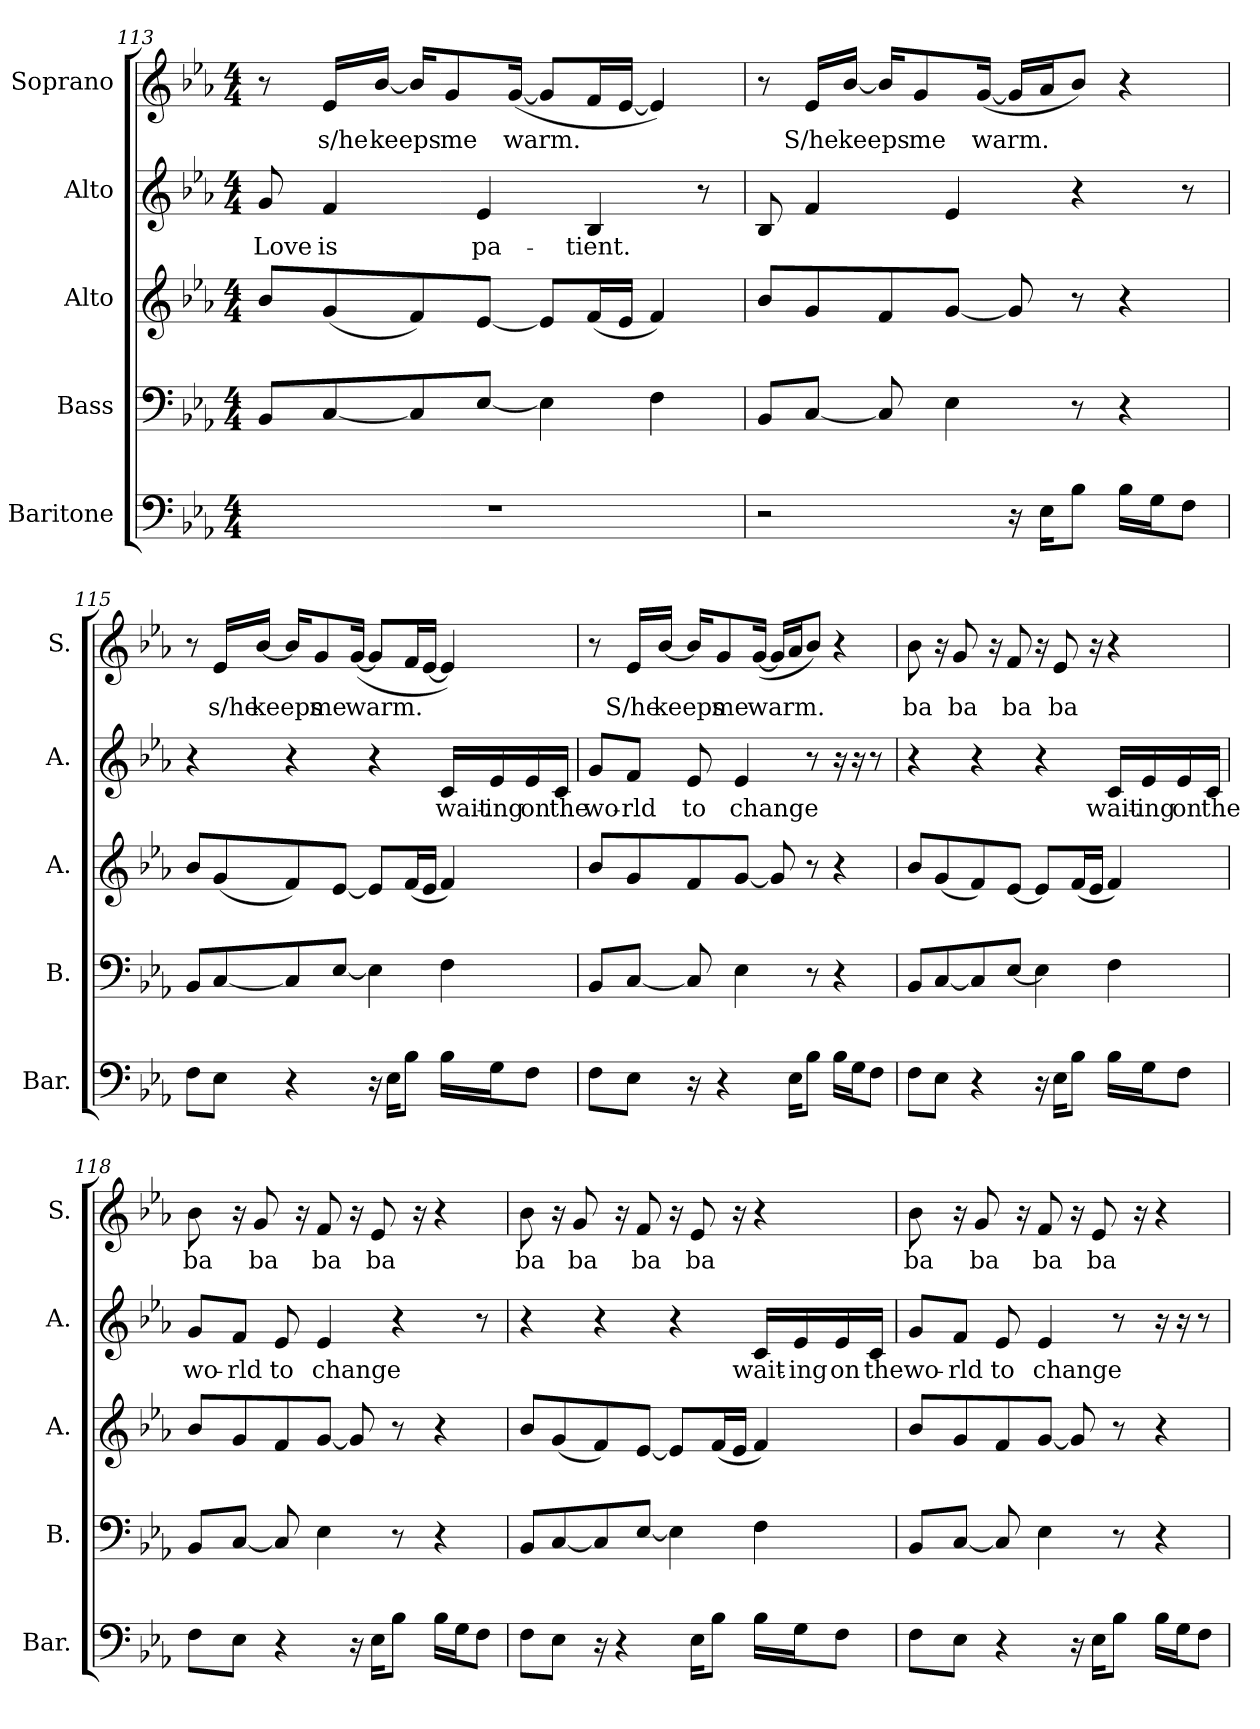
**kern	**kern	**kern	**kern	**text	**kern	**text
*part5	*part4	*part3	*part2	*part2	*part1	*part1
*staff5	*staff4	*staff3	*staff2	*staff2	*staff1	*staff1
*I"Baritone	*I"Bass	*I"Alto	*I"Alto	*	*I"Soprano	*
*I'Bar.	*I'B.	*I'A.	*I'A.	*	*I'S.	*
*clefF4	*clefF4	*clefG2	*clefG2	*	*clefG2	*
*k[b-e-a-]	*k[b-e-a-]	*k[b-e-a-]	*k[b-e-a-]	*	*k[b-e-a-]	*
*M4/4	*M4/4	*M4/4	*M4/4	*	*M4/4	*
=113	=113	=113	=113	=113	=113	=113
1r	8BB-/L	8b-/L	8g/	Love	8r	.
.	[8C/	(8g/	4f/	is	16e-/LL	s/he
.	.	.	.	.	[16b-/JJ	keeps
.	8C/]	8f/)	.	.	16b-/KL]	.
.	.	.	.	.	8g/	me
.	[8E-/J	[8e-/J	4e-/	pa-	.	.
.	.	.	.	.	([16g/Jk	warm.
.	4E-\]	8e-/L]	.	.	8g/L]	.
.	.	(16f/L	4B-/	-tient.	16f/L	.
.	.	16e-/JJ	.	.	[16e-/JJ	.
.	4F\	4f/)	.	.	4e-/])	.
.	.	.	8r	.	.	.
!!LO:LB:g=z
=114	=114	=114	=114	=114	=114	=114
2r	8BB-/L	8b-/L	8B-/	.	8r	.
.	[8C/J	8g/	4f/	.	16e-/LL	S/he
.	.	.	.	.	[16b-/JJ	keeps
.	8C/]	8f/	.	.	16b-/KL]	.
.	.	.	.	.	8g/	me
.	4E-\	[8g/J	4e-/	.	.	.
.	.	.	.	.	([16g/Jk	warm.
16r	.	8g/]	.	.	16g/LL]	.
16E-\KL	.	.	.	.	16a-/J	.
8B-\J	8r	8r	4r	.	8b-/J)	.
16B-\LL	4r	4r	.	.	4r	.
16G\J	.	.	.	.	.	.
8F\J	.	.	8r	.	.	.
=115	=115	=115	=115	=115	=115	=115
8F\L	8BB-/L	8b-/L	4r	.	8r	.
8E-\J	[8C/	(8g/	.	.	16e-/LL	s/he
.	.	.	.	.	[16b-/JJ	keeps
4r	8C/]	8f/)	4r	.	16b-/KL]	.
.	.	.	.	.	8g/	me
.	[8E-/J	[8e-/J	.	.	.	.
.	.	.	.	.	([16g/Jk	warm.
16r	4E-\]	8e-/L]	4r	.	8g/L]	.
16E-\KL	.	.	.	.	.	.
8B-\J	.	(16f/L	.	.	16f/L	.
.	.	16e-/JJ	.	.	[16e-/JJ	.
16B-\LL	4F\	4f/)	16c/LL	wait-	4e-/])	.
16G\J	.	.	16e-/	-ing	.	.
8F\J	.	.	16e-/	on	.	.
.	.	.	16c/JJ	the	.	.
!!LO:PB:g=z
=116	=116	=116	=116	=116	=116	=116
8F\L	8BB-/L	8b-/L	8g/L	wo-	8r	.
8E-\J	[8C/J	8g/	8f/J	-rld	16e-/LL	S/he
.	.	.	.	.	[16b-/JJ	keeps
16r	8C/]	8f/	8e-/	to	16b-/KL]	.
4r	.	.	.	.	8g/	me
.	4E-\	[8g/J	4e-/	change	.	.
.	.	.	.	.	([16g/Jk	warm.
.	.	8g/]	.	.	16g/LL]	.
16E-\KL	.	.	.	.	16a-/J	.
8B-\J	8r	8r	8r	.	8b-/J)	.
16B-\LL	4r	4r	16r	.	4r	.
16G\J	.	.	16r	.	.	.
8F\J	.	.	8r	.	.	.
=117	=117	=117	=117	=117	=117	=117
8F\L	8BB-/L	8b-/L	4r	.	8b-\	ba
8E-\J	[8C/	(8g/	.	.	16r	.
.	.	.	.	.	8g/	ba
4r	8C/]	8f/)	4r	.	.	.
.	.	.	.	.	16r	.
.	[8E-/J	[8e-/J	.	.	8f/	ba
16r	4E-\]	8e-/L]	4r	.	16r	.
16E-\KL	.	.	.	.	8e-/	ba
8B-\J	.	(16f/L	.	.	.	.
.	.	16e-/JJ	.	.	16r	.
16B-\LL	4F\	4f/)	16c/LL	wait-	4r	.
16G\J	.	.	16e-/	-ing	.	.
8F\J	.	.	16e-/	on	.	.
.	.	.	16c/JJ	the	.	.
!!LO:LB:g=z
=118	=118	=118	=118	=118	=118	=118
8F\L	8BB-/L	8b-/L	8g/L	wo-	8b-\	ba
8E-\J	[8C/J	8g/	8f/J	-rld	16r	.
.	.	.	.	.	8g/	ba
4r	8C/]	8f/	8e-/	to	.	.
.	.	.	.	.	16r	.
.	4E-\	[8g/J	4e-/	change	8f/	ba
16r	.	8g/]	.	.	16r	.
16E-\KL	.	.	.	.	8e-/	ba
8B-\J	8r	8r	4r	.	.	.
.	.	.	.	.	16r	.
16B-\LL	4r	4r	.	.	4r	.
16G\J	.	.	.	.	.	.
8F\J	.	.	8r	.	.	.
=119	=119	=119	=119	=119	=119	=119
8F\L	8BB-/L	8b-/L	4r	.	8b-\	ba
8E-\J	[8C/	(8g/	.	.	16r	.
.	.	.	.	.	8g/	ba
16r	8C/]	8f/)	4r	.	.	.
4r	.	.	.	.	16r	.
.	[8E-/J	[8e-/J	.	.	8f/	ba
.	4E-\]	8e-/L]	4r	.	16r	.
16E-\KL	.	.	.	.	8e-/	ba
8B-\J	.	(16f/L	.	.	.	.
.	.	16e-/JJ	.	.	16r	.
16B-\LL	4F\	4f/)	16c/LL	wait-	4r	.
16G\J	.	.	16e-/	-ing	.	.
8F\J	.	.	16e-/	on	.	.
.	.	.	16c/JJ	the	.	.
!!LO:PB:g=z
=120	=120	=120	=120	=120	=120	=120
8F\L	8BB-/L	8b-/L	8g/L	wo-	8b-\	ba
8E-\J	[8C/J	8g/	8f/J	-rld	16r	.
.	.	.	.	.	8g/	ba
4r	8C/]	8f/	8e-/	to	.	.
.	.	.	.	.	16r	.
.	4E-\	[8g/J	4e-/	change	8f/	ba
16r	.	8g/]	.	.	16r	.
16E-\KL	.	.	.	.	8e-/	ba
8B-\J	8r	8r	8r	.	.	.
.	.	.	.	.	16r	.
16B-\LL	4r	4r	16r	.	4r	.
16G\J	.	.	16r	.	.	.
8F\J	.	.	8r	.	.	.
=	=	=	=	=	=	=
*-	*-	*-	*-	*-	*-	*-
